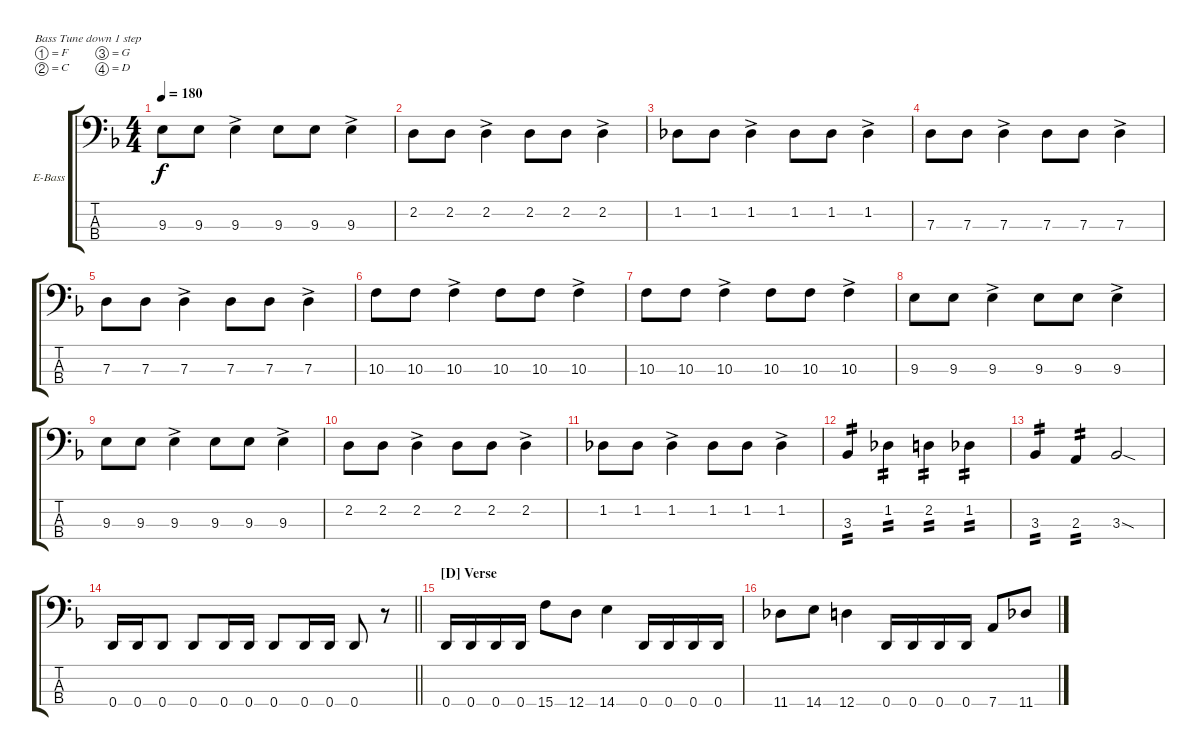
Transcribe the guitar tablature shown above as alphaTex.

\bracketExtendMode groupsimilarinstruments
\firstSystemTrackNameOrientation horizontal
\otherSystemsTrackNameOrientation horizontal
\track ("Bass" "E-Bass") {instrument electricbasspick}
\staff {score tabs}
\tuning (F2 C2 G1 D1)
\ts (4 4)
\tempo 180
\clef f4
\ks dminor
9.3.8{dy f} 9.3.8 9.3{ac}.4 9.3.8 9.3.8 9.3{ac}.4 |
2.2.8 2.2.8 2.2{ac}.4 2.2.8 2.2.8 2.2{ac}.4 |
1.2.8 1.2.8 1.2{ac}.4 1.2.8 1.2.8 1.2{ac}.4 |
7.3.8 7.3.8 7.3{ac}.4 7.3.8 7.3.8 7.3{ac}.4 |
7.3.8 7.3.8 7.3{ac}.4 7.3.8 7.3.8 7.3{ac}.4 |
10.3.8 10.3.8 10.3{ac}.4 10.3.8 10.3.8 10.3{ac}.4 |
10.3.8 10.3.8 10.3{ac}.4 10.3.8 10.3.8 10.3{ac}.4 |
9.3.8 9.3.8 9.3{ac}.4 9.3.8 9.3.8 9.3{ac}.4 |
9.3.8 9.3.8 9.3{ac}.4 9.3.8 9.3.8 9.3{ac}.4 |
2.2.8 2.2.8 2.2{ac}.4 2.2.8 2.2.8 2.2{ac}.4 |
1.2.8 1.2.8 1.2{ac}.4 1.2.8 1.2.8 1.2{ac}.4 |
3.3.4{tp 2} 1.2.4{tp 2} 2.2.4{tp 2} 1.2.4{tp 2} |
3.3.4{tp 2} 2.3.4{tp 2} 3.3{sod}.2 |
\barLineRight lightlight
0.4.16 0.4.16 0.4.8 0.4.8 0.4.16 0.4.16 0.4.8 0.4.16 0.4.16 0.4.8 r.8 |
\section ("D" "Verse")
0.4.16 0.4.16 0.4.16 0.4.16 15.4.8 12.4.8 14.4.4 0.4.16 0.4.16 0.4.16 0.4.16 |
11.4.8 14.4.8 12.4.4 0.4.16 0.4.16 0.4.16 0.4.16 7.4.8 11.4.8
